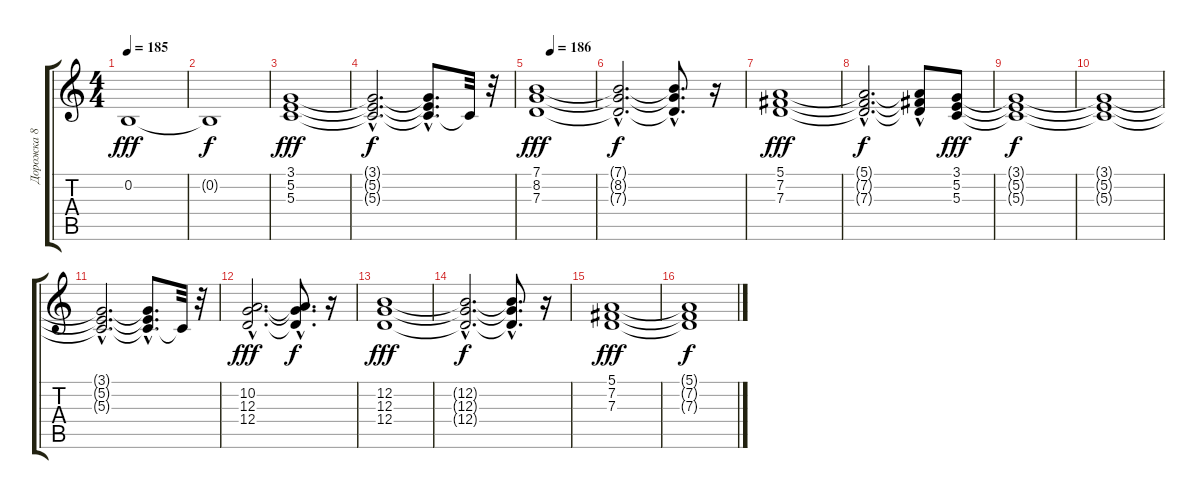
\track ("Дорожка 8" "Дорожка 8") {instrument synthstrings1}
\staff {score tabs}
\tuning (E4 B3 G3 D3 A2 E2) {hide}
\ts (4 4)
\tempo 185
\clef g2
\ks c
0.2.1{dy fff} |
0.2{t}.1{dy f} |
(3.1 5.2 5.3).1{dy fff} |
(3.1{hac t} 5.2{hac t} 5.3{hac t}).2{d dy f} (3.1{hac t} 5.2{t} 5.3{hac t}).8{d} 5.3{t}.32 r.32 |
\tempo (186 0.25)
(7.1 8.2 7.3).1{dy fff} |
(7.1{hac t} 8.2{hac t} 7.3{hac t}).2{d dy f} (7.1{hac t} 8.2{hac t} 7.3{t}).8{d} r.16 |
(5.1 7.2 7.3).1{dy fff} |
(5.1{hac t} 7.2{hac t} 7.3{hac t}).2{d dy f} (5.1{hac t} 7.2{t} 7.3{hac t}).8 (3.1 5.2 5.3).8{dy fff} |
(3.1{t} 5.2{t} 5.3{t}).1{dy f} |
(3.1{t} 5.2{t} 5.3{t}).1 |
(3.1{hac t} 5.2{hac t} 5.3{hac t}).2{d} (3.1{t} 5.2{t} 5.3{hac t}).8{d} 5.3{t}.32 r.32 |
(10.2{hac} 12.3{hac} 12.4{hac}).2{d dy fff} (10.2{hac t} 12.3{hac t} 12.4{hac t}).8{d dy f} r.16 |
(12.2 12.3 12.4).1{dy fff} |
(12.2{hac t} 12.3{hac t} 12.4{hac t}).2{d dy f} (12.2{hac t} 12.3{t} 12.4{t}).8{d} r.16 |
(5.1 7.2 7.3).1{dy fff} |
(5.1{t} 7.2{t} 7.3{t}).1{dy f}
